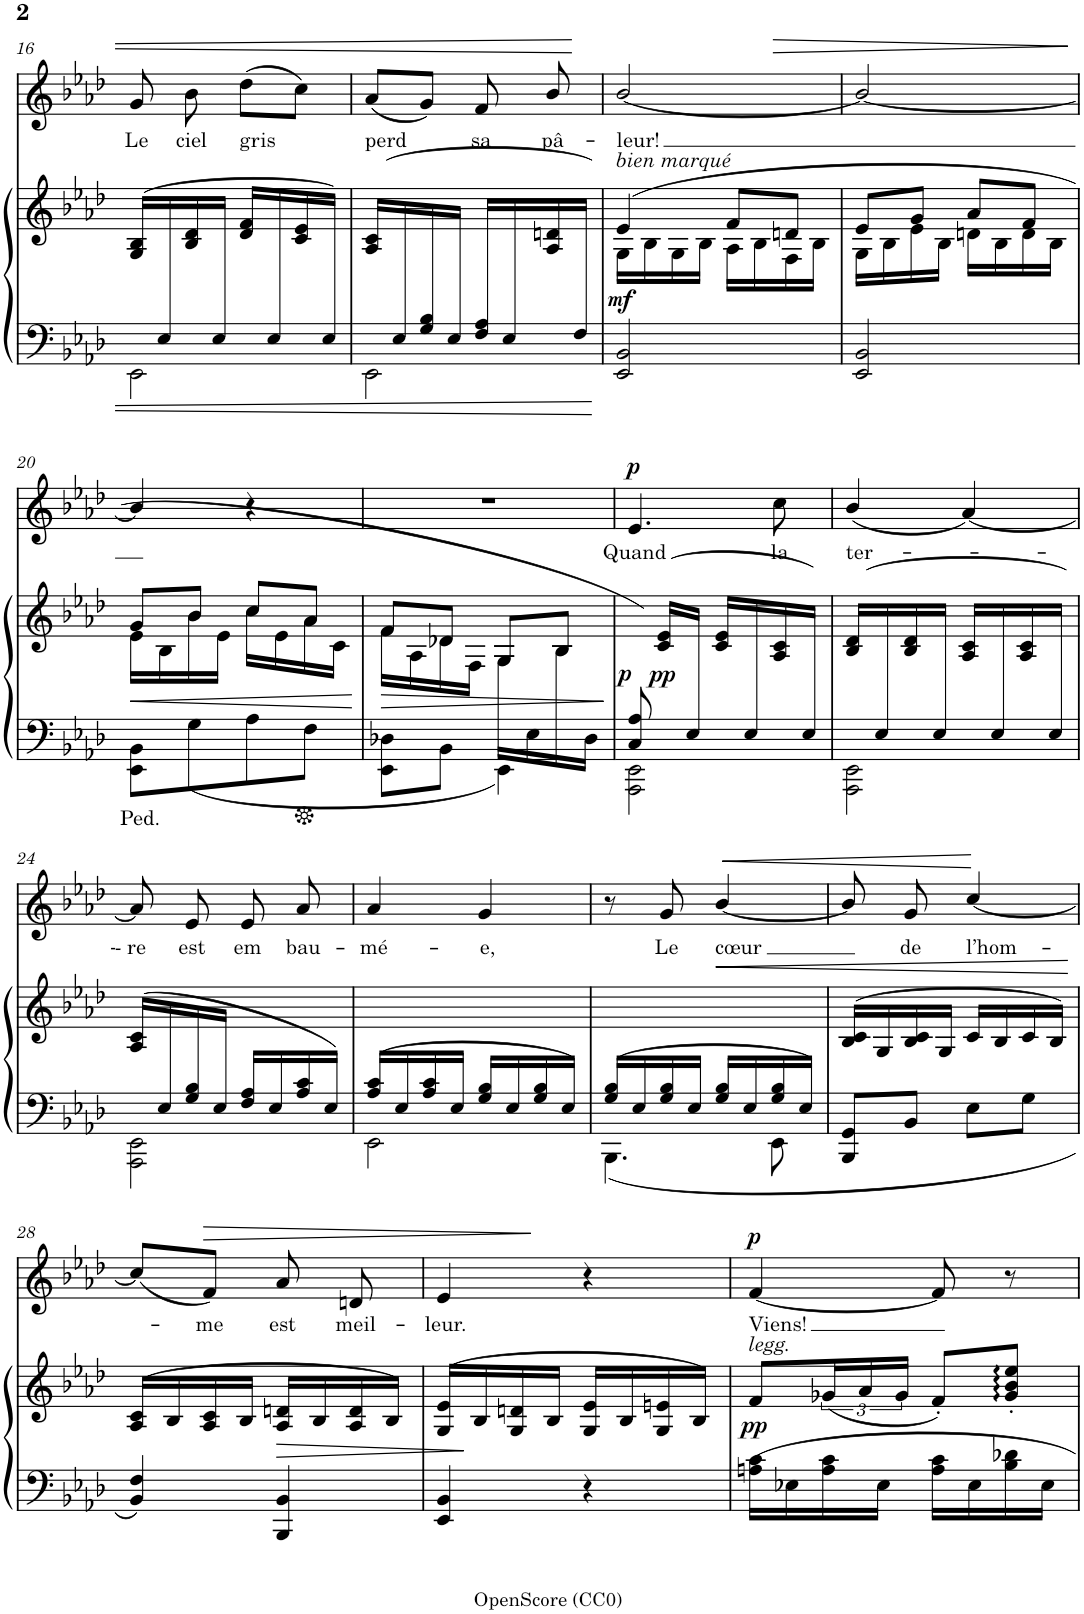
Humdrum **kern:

**kern	**kern	**dynam	**kern	**text	**dynam
*part2	*part2	*part2	*part1	*part1	*part1
*staff3	*staff2	*staff2/3	*staff1	*staff1	*staff1
*I"Piano	*	*	*I"Chant Voice	*	*
*I'Pno	*	*	*	*	*
!!LO:PB:g=z
*clefF4	*clefG2	*	*clefG2	*	*
*k[b-e-a-d-]	*k[b-e-a-d-]	*	*k[b-e-a-d-]	*	*
*M2/4	*M2/4	*	*M2/4	*	*
=16	=16	=16	=16	=16	=16
*^	*	*	*	*	*
!	!	!	!	!	!LO:LY:b	!
16ryy	2EE-\	(16G/ 16B-/LL	.	8g/	Le	.
16E-/	.	16ryy	.	.	.	.
!	!	!	!	!	!LO:LY:b	!
16ryy	.	16B-/ 16d-/	.	8b-\	ciel	.
16E-/JJ	.	16ryy	.	.	.	.
!	!	!	!	!	!LO:LY:b	!
16ryy	.	16d-/ 16f/LL	.	(8dd-\L	gris	.
16E-/	.	16ryy	.	.	.	.
16ryy	.	16c/ 16e-/	.	8cc\J)	.	.
16E-/JJ)	.	16ryy	.	.	.	.
=17	=17	=17	=17	=17	=17	=17
!	!	!	!	!	!LO:LY:b	!
16ryy	2EE-\	(16A-/ 16c/LL	.	(8a-/L	perd	.
16E-/	.	16ryy	.	.	.	.
16G/ 16B-/	.	.	.	8g/J)	.	.
16E-/JJ	.	.	.	.	.	.
!	!	!	!	!	!LO:LY:b	!
16F/ 16A-/LL	.	.	.	8f/	sa	.
16E-/	.	.	.	.	.	.
!	!	!	!	!	!LO:LY:b	!
16ryy	.	16A-/ 16dn/	.	8b-/	pâ-	.
16F/JJ)	.	16ryy	.	.	.	.
*v	*v	*	*	*	*	*
=18	=18	=18	=18	=18	=18
*	*^	*	*	*	*
!	!LO:TX:a:i:t=bien marqué	!	!	!	!	!
!	!	!	!LO:DY:b	!	!LO:LY:b	!LO:HP:b
2EE-/ 2BB-/	(4e-/	16G\LL	mf	[2b-/	-leur!	>
.	.	16B-\	.	.	.	.
.	.	16G\	.	.	.	.
.	.	16B-\JJ	.	.	.	.
.	8f/L	16A-\LL	.	.	.	.
.	.	16B-\	.	.	.	.
.	8dn/J	16F\	.	.	.	.
.	.	16B-\JJ	.	.	.	.
=19	=19	=19	=19	=19	=19	=19
2EE-/ 2BB-/	8e-/L	16G\LL	.	2b-/_	.	.
.	.	16B-\	.	.	.	.
.	8g/J	16e-\	.	.	.	.
.	.	16B-\JJ	.	.	.	.
.	8a-/L	16dn\LL	.	.	.	.
.	.	16B-\	.	.	.	.
.	8f/J	16d\	.	.	.	.
.	.	16B-\JJ	.	.	.	.
*	*v	*v	*	*	*	*
.	.	.	.	.	]
!!LO:LB:g=z
=20	=20	=20	=20	=20	=20
!	!	!LO:HP:b	!	!	!
*	*^	*	*	*	*
8EE-\ 8BB-\L	8g/L	16e-\LL	<	4b-/]	.	.
.	.	16B-\	.	.	.	.
8G\	8b-/J	16b-\	.	.	.	.
.	.	16e-\JJ	.	.	.	.
8A-\	8cc/L	16cc\LL	.	4r	.	.
.	.	16e-\	.	.	.	.
8F\J	8a-/J	16a-\	.	.	.	.
.	.	16c\JJ	.	.	.	.
*	*v	*v	*	*	*	*
.	.	[	.	.	.
=21	=21	=21	=21	=21	=21
*^	*	*	*	*	*
!	!	!	!LO:HP:b	!	!	!
*	*	*^	*	*	*	*
16ryy	8EE-\ 8D-X\L	8f/L	16f\LL	>	2r	.	.
.	.	.	16A-\	.	.	.	.
.	8BB-\J	8d-X/J	16d-\	.	.	.	.
.	.	.	16F\JJ	.	.	.	.
.	4EE-\	8G/L	16G\LL	.	.	.	.
16E-\	.	.	16ryy	.	.	.	.
16ryy	.	8B-/J	16B-\	.	.	.	.
16D-\JJ	.	.	16ryy	.	.	.	.
*v	*v	*	*	*	*	*	*
*	*v	*v	*	*	*	*
.	.	]	.	.	.
=22	=22	=22	=22	=22	=22
*^	*	*	*	*	*
!	!	!	!LO:DY:b	!	!LO:LY:b	!LO:DY:a
8C/ 8A-/)	2AAA-\ 2EE-\	8ryy	p	4.e-/	Quand	p
!	!	!	!LO:DY:b	!	!	!
16ryy	.	(16c/ 16e-/LL	pp	.	.	.
16E-/JJ	.	16ryy	.	.	.	.
16ryy	.	16c/ 16e-/LL	.	.	.	.
16E-/	.	16ryy	.	.	.	.
!	!	!	!	!	!LO:LY:b	!
16ryy	.	16A-/ 16c/	.	8cc\	la	.
16E-/JJ)	.	16ryy	.	.	.	.
=23	=23	=23	=23	=23	=23	=23
!	!	!	!	!	!LO:LY:b	!
16ryy	2AAA-\ 2EE-\	(16B-/ 16d-/LL	.	(4b-/	ter-	.
16E-/	.	16ryy	.	.	.	.
16ryy	.	16B-/ 16d-/	.	.	.	.
16E-/JJ	.	16ryy	.	.	.	.
16ryy	.	16A-/ 16c/LL	.	[4a-/)	.	.
16E-/	.	16ryy	.	.	.	.
16ryy	.	16A-/ 16c/	.	.	.	.
16E-/JJ)	.	16ryy	.	.	.	.
!!LO:LB:g=z
=24	=24	=24	=24	=24	=24	=24
!	!	!	!	!	!LO:LY:b	!
16ryy	2AAA-\ 2EE-\	(16A-/ 16c/LL	.	8a-/]	-- re	.
16E-/	.	4..ryy	.	.	.	.
!	!	!	!	!	!LO:LY:b	!
16G/ 16B-/	.	.	.	8e-/	est	.
16E-/JJ	.	.	.	.	.	.
!	!	!	!	!	!LO:LY:b	!
16F/ 16A-/LL	.	.	.	8e-/	em	.
16E-/	.	.	.	.	.	.
!	!	!	!	!	!LO:LY:b	!
16A-/ 16c/	.	.	.	8a-/	bau-	.
16E-/JJ)	.	.	.	.	.	.
=25	=25	=25	=25	=25	=25	=25
!	!	!	!	!	!LO:LY:b	!
16A-/ 16c/LL	2EE-\	2ryy	.	4a-/	-mé-	.
16E-/	.	.	.	.	.	.
16A-/ 16c/	.	.	.	.	.	.
16E-/JJ	.	.	.	.	.	.
!	!	!	!	!	!LO:LY:b	!
16G/ 16B-/LL	.	.	.	4g/	-e,	.
16E-/	.	.	.	.	.	.
16G/ 16B-/	.	.	.	.	.	.
16E-/JJ	.	.	.	.	.	.
=26	=26	=26	=26	=26	=26	=26
16G/ 16B-/LL	4.BBB-\	2ryy	.	8r	.	.
16E-/	.	.	.	.	.	.
!	!	!	!	!	!LO:LY:b	!
16G/ 16B-/	.	.	.	8g/	Le	.
16E-/JJ	.	.	.	.	.	.
!	!	!	!LO:HP:b=2	!	!LO:LY:b	!LO:HP:b
16G/ 16B-/LL	.	.	<	[4b-/	cœur	<
16E-/	.	.	.	.	.	.
16G/ 16B-/	8EE-\	.	.	.	.	.
16E-/JJ	.	.	.	.	.	.
*v	*v	*	*	*	*	*
=27	=27	=27	=27	=27	=27
8BBB-/ 8GG/L	(>16B-/ 16c/LL	.	8b-/]	.	.
.	16G/	.	.	.	.
!	!	!	!	!LO:LY:b	!
8BB-/J	16B-/ 16c/	.	8g/	de	.
.	16G/JJ	.	.	.	.
!	!	!	!	!LO:LY:b	!
8E-\L	16c/LL	.	[4cc/	l’hom-	[
.	16B-/	.	.	.	.
8G\J	16c/	.	.	.	.
.	16B-/JJ)	.	.	.	.
.	.	[	.	.	.
!!LO:LB:g=z
=28	=28	=28	=28	=28	=28
4BB-/ 4F/	(>16A-/ 16c/LL	.	(8cc/L]	.	.
.	16B-/	.	.	.	.
!	!	!	!	!LO:LY:b	!LO:HP:b
.	16A-/ 16c/	.	8f/J)	-me	>
.	16B-/JJ	.	.	.	.
!	!	!LO:HP:b	!	!LO:LY:b	!
4BBB-/ 4BB-/	16A-/ 16dn/LL	>	8a-/	est	.
.	16B-/	.	.	.	.
!	!	!	!	!LO:LY:b	!
.	16A-/ 16d/	.	8dn/	meil-	.
.	16B-/JJ)	.	.	.	.
=29	=29	=29	=29	=29	=29
!	!	!	!	!LO:LY:b	!
4EE-/ 4BB-/	(>16G/ 16e-/LL	.	4e-/	-leur.	.
.	16B-/	]	.	.	.
.	16G/ 16dn/	.	.	.	.
.	16B-/JJ	.	.	.	.
4r	16G/ 16e-/LL	.	4r	.	]
.	16B-/	.	.	.	.
.	16G/ 16en/	.	.	.	.
.	16B-/JJ)	.	.	.	.
=30	=30	=30	=30	=30	=30
!	!LO:TX:a:i:t=legg.	!	!	!	!
!	!	!LO:DY:b	!	!LO:LY:b	!LO:DY:a
16An\ 16c\LL	8f/L	pp	[4f/	Viens!	p
16E-X\	.	.	.	.	.
16A\ 16c\	(24g-X/L	.	.	.	.
.	24a-/	.	.	.	.
16E-\JJ	.	.	.	.	.
.	24g-/JJ	.	.	.	.
16A\ 16c\LL	8f'/L)	.	8f/]	.	.
16E-\	.	.	.	.	.
16B-\ 16d-X\	8g-/' 8b-/' 8ee-/'J	.	8r	.	.
16E-\JJ	.	.	.	.	.
=	=	=	=	=	=
*-	*-	*-	*-	*-	*-
